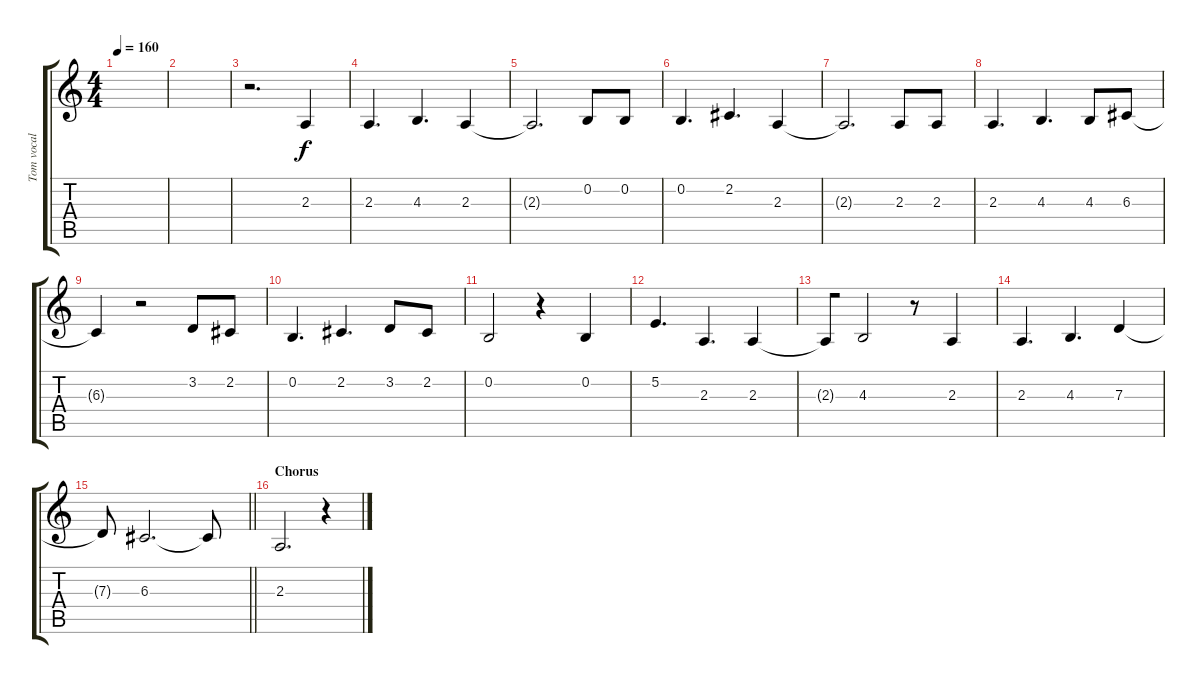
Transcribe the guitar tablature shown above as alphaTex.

\track ("Tom vocal" "Tom vocal") {instrument flute}
\staff {score tabs}
\tuning (E4 B3 G3 D3 A2 E2) {hide}
\ts (4 4)
\tempo 160
\clef g2
\ks c
|
|
r.2{d beam merge} 2.3.4 |
2.3.4{d beam merge} 4.3.4{d} 2.3.4 |
2.3{t}.2{d} 0.2.8 0.2.8 |
0.2.4{d beam merge} 2.2.4{d} 2.3.4 |
2.3{t}.2{d beam merge} 2.3.8 2.3.8 |
2.3.4{d} 4.3.4{d beam merge} 4.3.8 6.3.8 |
6.3{t}.4{beam merge} r.2{beam merge} 3.2.8 2.2.8 |
0.2.4{d} 2.2.4{d} 3.2.8 2.2.8 |
0.2.2{beam merge} r.4 0.2.4 |
5.2.4{d} 2.3.4{d} 2.3.4 |
2.3{t}.8{beam merge} 4.3.2{beam merge} r.8 2.3.4 |
2.3.4{d} 4.3.4{d beam merge} 7.3.4 |
\barLineRight lightlight
7.3{t}.8 6.3.2{d} 6.3{t}.8 |
\section ("" "Chorus")
2.3.2{d beam merge} r.4
